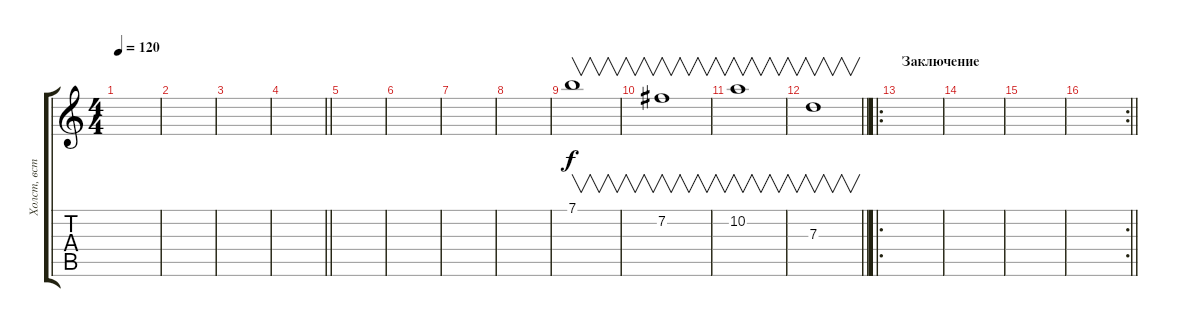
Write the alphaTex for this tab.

\track ("Холст, вступление" "Холст, вст") {instrument distortionguitar}
\staff {score tabs}
\tuning (E4 B3 G3 D3 A2 E2) {hide}
\ts (4 4)
\tempo 120
\clef g2
\ks c
|
|
|
\barLineRight lightlight
|
|
|
|
|
7.1.1{v} |
7.2.1{v} |
10.2.1{v} |
\barLineRight lightlight
7.3.1{v} |
\ro
\section ("" "Заключение")
|
|
|
\rc 2
\barLineRight lightlight
